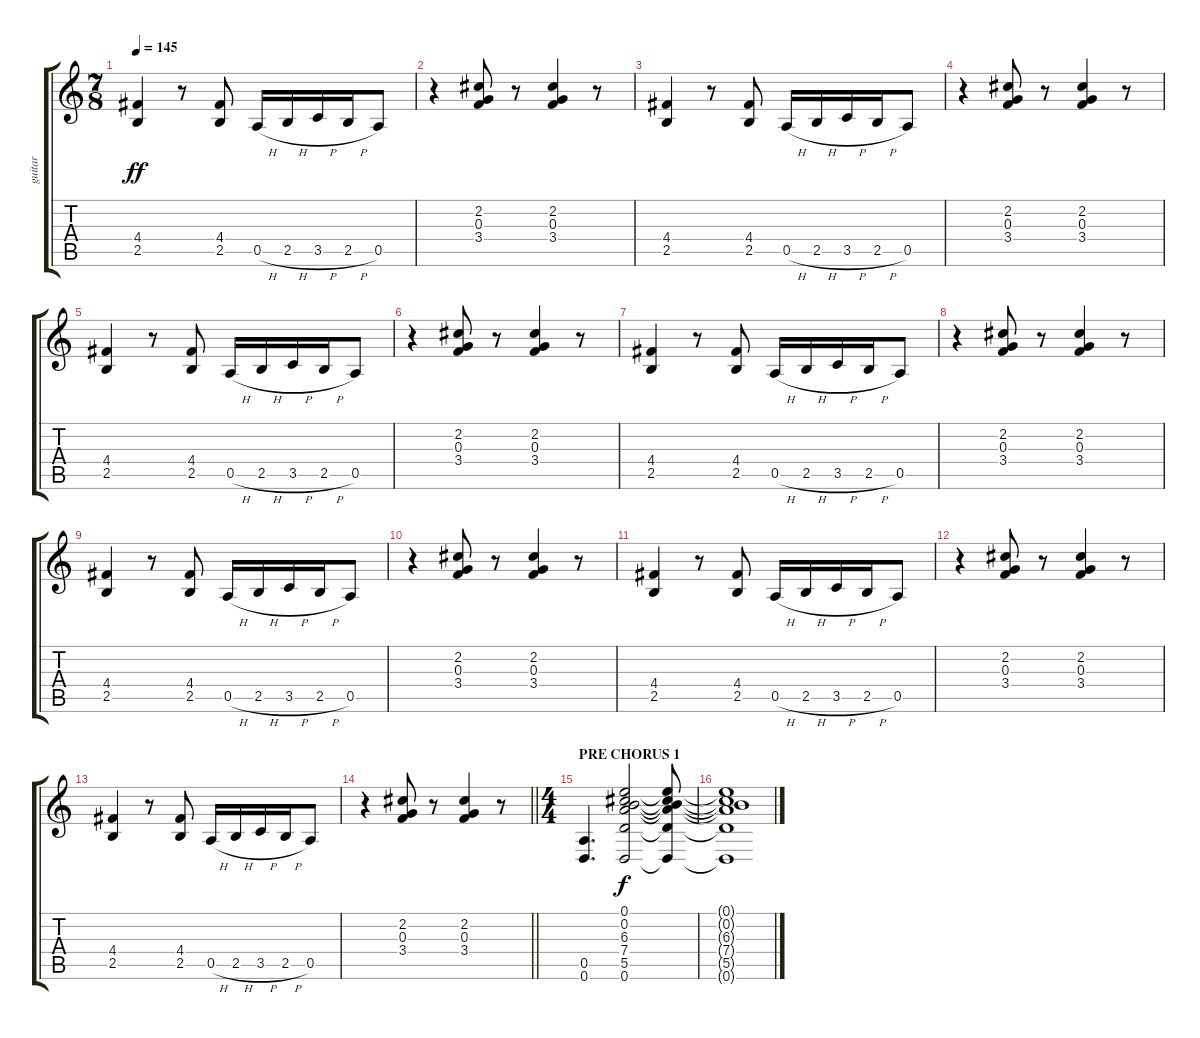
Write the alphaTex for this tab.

\track ("guitar" "guitar") {instrument overdrivenguitar}
\staff {score tabs}
\tuning (E4 B3 G3 D3 A2 D2) {hide}
\ts (7 8)
\tempo 145
\clef g2
\ks c
(4.4 2.5).4{dy ff} r.8 (4.4 2.5).8 0.5{h}.16 2.5{h}.16 3.5{h}.16 2.5{h}.16 0.5.8 |
r.4 (2.2 0.3 3.4).8 r.8 (2.2 0.3 3.4).4 r.8 |
(4.4 2.5).4 r.8 (4.4 2.5).8 0.5{h}.16 2.5{h}.16 3.5{h}.16 2.5{h}.16 0.5.8 |
r.4 (2.2 0.3 3.4).8 r.8 (2.2 0.3 3.4).4 r.8 |
(4.4 2.5).4 r.8 (4.4 2.5).8 0.5{h}.16 2.5{h}.16 3.5{h}.16 2.5{h}.16 0.5.8 |
r.4 (2.2 0.3 3.4).8 r.8 (2.2 0.3 3.4).4 r.8 |
(4.4 2.5).4 r.8 (4.4 2.5).8 0.5{h}.16 2.5{h}.16 3.5{h}.16 2.5{h}.16 0.5.8 |
r.4 (2.2 0.3 3.4).8 r.8 (2.2 0.3 3.4).4 r.8 |
(4.4 2.5).4 r.8 (4.4 2.5).8 0.5{h}.16 2.5{h}.16 3.5{h}.16 2.5{h}.16 0.5.8 |
r.4 (2.2 0.3 3.4).8 r.8 (2.2 0.3 3.4).4 r.8 |
(4.4 2.5).4 r.8 (4.4 2.5).8 0.5{h}.16 2.5{h}.16 3.5{h}.16 2.5{h}.16 0.5.8 |
r.4 (2.2 0.3 3.4).8 r.8 (2.2 0.3 3.4).4 r.8 |
(4.4 2.5).4 r.8 (4.4 2.5).8 0.5{h}.16 2.5{h}.16 3.5{h}.16 2.5{h}.16 0.5.8 |
\barLineRight lightlight
r.4 (2.2 0.3 3.4).8 r.8 (2.2 0.3 3.4).4 r.8 |
\ts (4 4)
\section ("" "PRE CHORUS 1")
(0.5 0.6).4{d} (0.1 0.2 6.3 7.4 5.5 0.6).2{dy f} (0.1{t} 0.2{t} 6.3{t} 7.4{t} 5.5{t} 0.6{t}).8 |
(0.1{t} 0.2{t} 6.3{t} 7.4{t} 5.5{t} 0.6{t}).1
